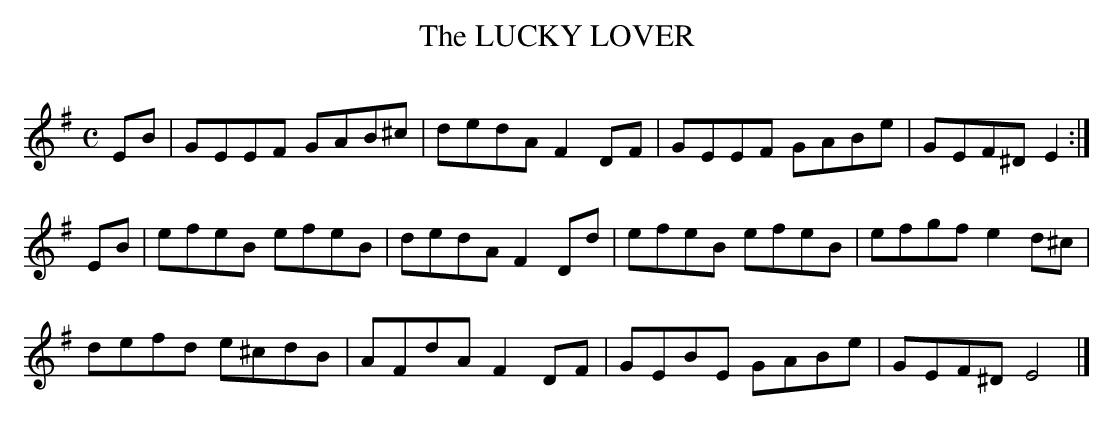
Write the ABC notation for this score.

X:1
T:LUCKY LOVER, The
Y:"cheerfully"
Q:140
M:C
L:1/8
K:Em
EB|GEEF GAB^c|dedA F2DF|GEEF GABe|GEF^D E2:|
EB|efeB efeB|dedA F2Dd|efeB efeB|efgf e2d^c|
defd e^cdB|AFdA F2DF|GEBE GABe|GEF^D E4|]
